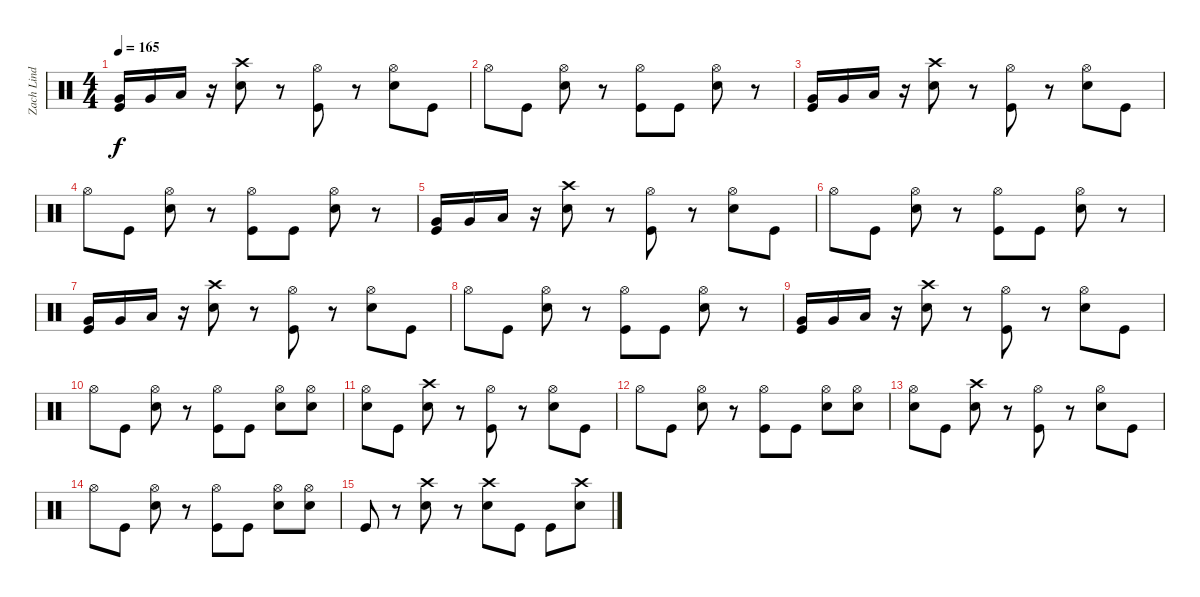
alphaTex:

\track ("Zach Lind (Drums)" "Zach Lind ") {instrument percussion}
\staff {score}
\articulation defaults
\ts (4 4)
\tempo 165
\clef neutral
\ks c
("Very Low Tom (hit)" "Kick (hit)").16{dy f} "Very Low Tom (hit)".16 "Low Floor Tom (hit)".16 r.16 ("Crash high (hit)" "Snare (hit) 2").8 r.8 ("Hi-Hat (open)" "Kick (hit)").8 r.8 ("Hi-Hat (open)" "Snare (hit) 2").8 "Kick (hit)".8 |
"Hi-Hat (open)".8 "Kick (hit)".8 ("Hi-Hat (open)" "Snare (hit) 2").8 r.8 ("Hi-Hat (open)" "Kick (hit)").8 "Kick (hit)".8 ("Hi-Hat (open)" "Snare (hit) 2").8 r.8 |
("Very Low Tom (hit)" "Kick (hit)").16 "Very Low Tom (hit)".16 "Low Floor Tom (hit)".16 r.16 ("Crash high (hit)" "Snare (hit) 2").8 r.8 ("Hi-Hat (open)" "Kick (hit)").8 r.8 ("Hi-Hat (open)" "Snare (hit) 2").8 "Kick (hit)".8 |
"Hi-Hat (open)".8 "Kick (hit)".8 ("Hi-Hat (open)" "Snare (hit) 2").8 r.8 ("Hi-Hat (open)" "Kick (hit)").8 "Kick (hit)".8 ("Hi-Hat (open)" "Snare (hit) 2").8 r.8 |
("Very Low Tom (hit)" "Kick (hit)").16 "Very Low Tom (hit)".16 "Low Floor Tom (hit)".16 r.16 ("Crash high (hit)" "Snare (hit) 2").8 r.8 ("Hi-Hat (open)" "Kick (hit)").8 r.8 ("Hi-Hat (open)" "Snare (hit) 2").8 "Kick (hit)".8 |
"Hi-Hat (open)".8 "Kick (hit)".8 ("Hi-Hat (open)" "Snare (hit) 2").8 r.8 ("Hi-Hat (open)" "Kick (hit)").8 "Kick (hit)".8 ("Hi-Hat (open)" "Snare (hit) 2").8 r.8 |
("Very Low Tom (hit)" "Kick (hit)").16 "Very Low Tom (hit)".16 "Low Floor Tom (hit)".16 r.16 ("Crash high (hit)" "Snare (hit) 2").8 r.8 ("Hi-Hat (open)" "Kick (hit)").8 r.8 ("Hi-Hat (open)" "Snare (hit) 2").8 "Kick (hit)".8 |
"Hi-Hat (open)".8 "Kick (hit)".8 ("Hi-Hat (open)" "Snare (hit) 2").8 r.8 ("Hi-Hat (open)" "Kick (hit)").8 "Kick (hit)".8 ("Hi-Hat (open)" "Snare (hit) 2").8 r.8 |
("Very Low Tom (hit)" "Kick (hit)").16 "Very Low Tom (hit)".16 "Low Floor Tom (hit)".16 r.16 ("Crash high (hit)" "Snare (hit) 2").8 r.8 ("Hi-Hat (open)" "Kick (hit)").8 r.8 ("Hi-Hat (open)" "Snare (hit) 2").8 "Kick (hit)".8 |
"Hi-Hat (open)".8 "Kick (hit)".8 ("Hi-Hat (open)" "Snare (hit) 2").8 r.8 ("Hi-Hat (open)" "Kick (hit)").8 "Kick (hit)".8 ("Hi-Hat (open)" "Snare (hit) 2").8 ("Hi-Hat (open)" "Snare (hit) 2").8 |
("Hi-Hat (open)" "Snare (hit) 2").8 "Kick (hit)".8 ("Crash high (hit)" "Snare (hit) 2").8 r.8 ("Hi-Hat (open)" "Kick (hit)").8 r.8 ("Hi-Hat (open)" "Snare (hit) 2").8 "Kick (hit)".8 |
"Hi-Hat (open)".8 "Kick (hit)".8 ("Hi-Hat (open)" "Snare (hit) 2").8 r.8 ("Hi-Hat (open)" "Kick (hit)").8 "Kick (hit)".8 ("Hi-Hat (open)" "Snare (hit) 2").8 ("Hi-Hat (open)" "Snare (hit) 2").8 |
("Hi-Hat (open)" "Snare (hit) 2").8 "Kick (hit)".8 ("Crash high (hit)" "Snare (hit) 2").8 r.8 ("Hi-Hat (open)" "Kick (hit)").8 r.8 ("Hi-Hat (open)" "Snare (hit) 2").8 "Kick (hit)".8 |
"Hi-Hat (open)".8 "Kick (hit)".8 ("Hi-Hat (open)" "Snare (hit) 2").8 r.8 ("Hi-Hat (open)" "Kick (hit)").8 "Kick (hit)".8 ("Hi-Hat (open)" "Snare (hit) 2").8 ("Hi-Hat (open)" "Snare (hit) 2").8 |
"Kick (hit)".8 r.8 ("Crash high (hit)" "Snare (hit) 2").8 r.8 ("Crash high (hit)" "Snare (hit) 2").8 "Kick (hit)".8 "Kick (hit)".8 ("Crash high (hit)" "Snare (hit) 2").8
